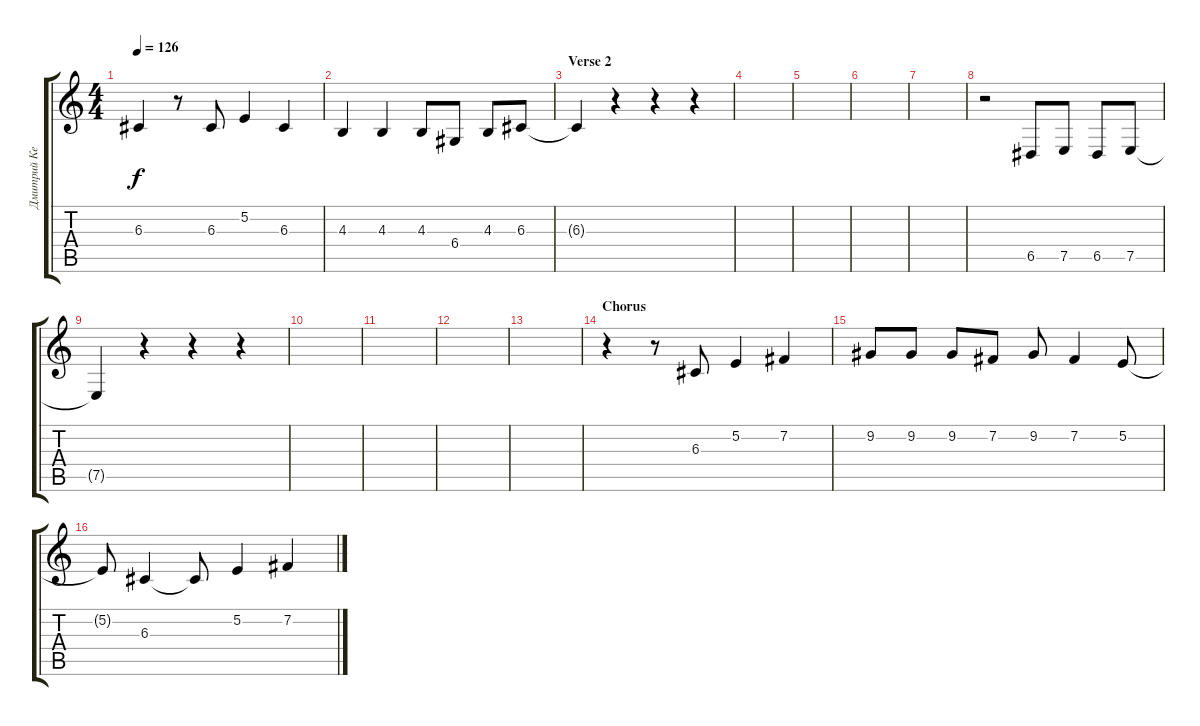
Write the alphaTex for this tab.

\track ("Дмитрий Кежватов (Бэк-вокал)" "Дмитрий Ке") {instrument tremolostrings}
\staff {score tabs}
\tuning (E4 B3 G3 D3 A2 E2) {hide}
\ts (4 4)
\tempo 126
\clef g2
\ks c
6.3{t}.4{dy f} r.8 6.3.8 5.2.4 6.3.4 |
4.3.4 4.3.4 4.3.8 6.4.8 4.3.8 6.3.8 |
\section ("" "Verse 2")
6.3{t}.4 r.4 r.4 r.4 |
|
|
|
|
r.2 6.5.8 7.5.8 6.5.8 7.5.8 |
7.5{t}.4 r.4 r.4 r.4 |
|
|
|
|
\section ("" "Chorus")
r.4 r.8 6.3.8 5.2.4 7.2.4 |
9.2.8 9.2.8 9.2.8 7.2.8 9.2.8 7.2.4 5.2.8 |
5.2{t}.8 6.3.4 6.3{t}.8 5.2.4 7.2.4
